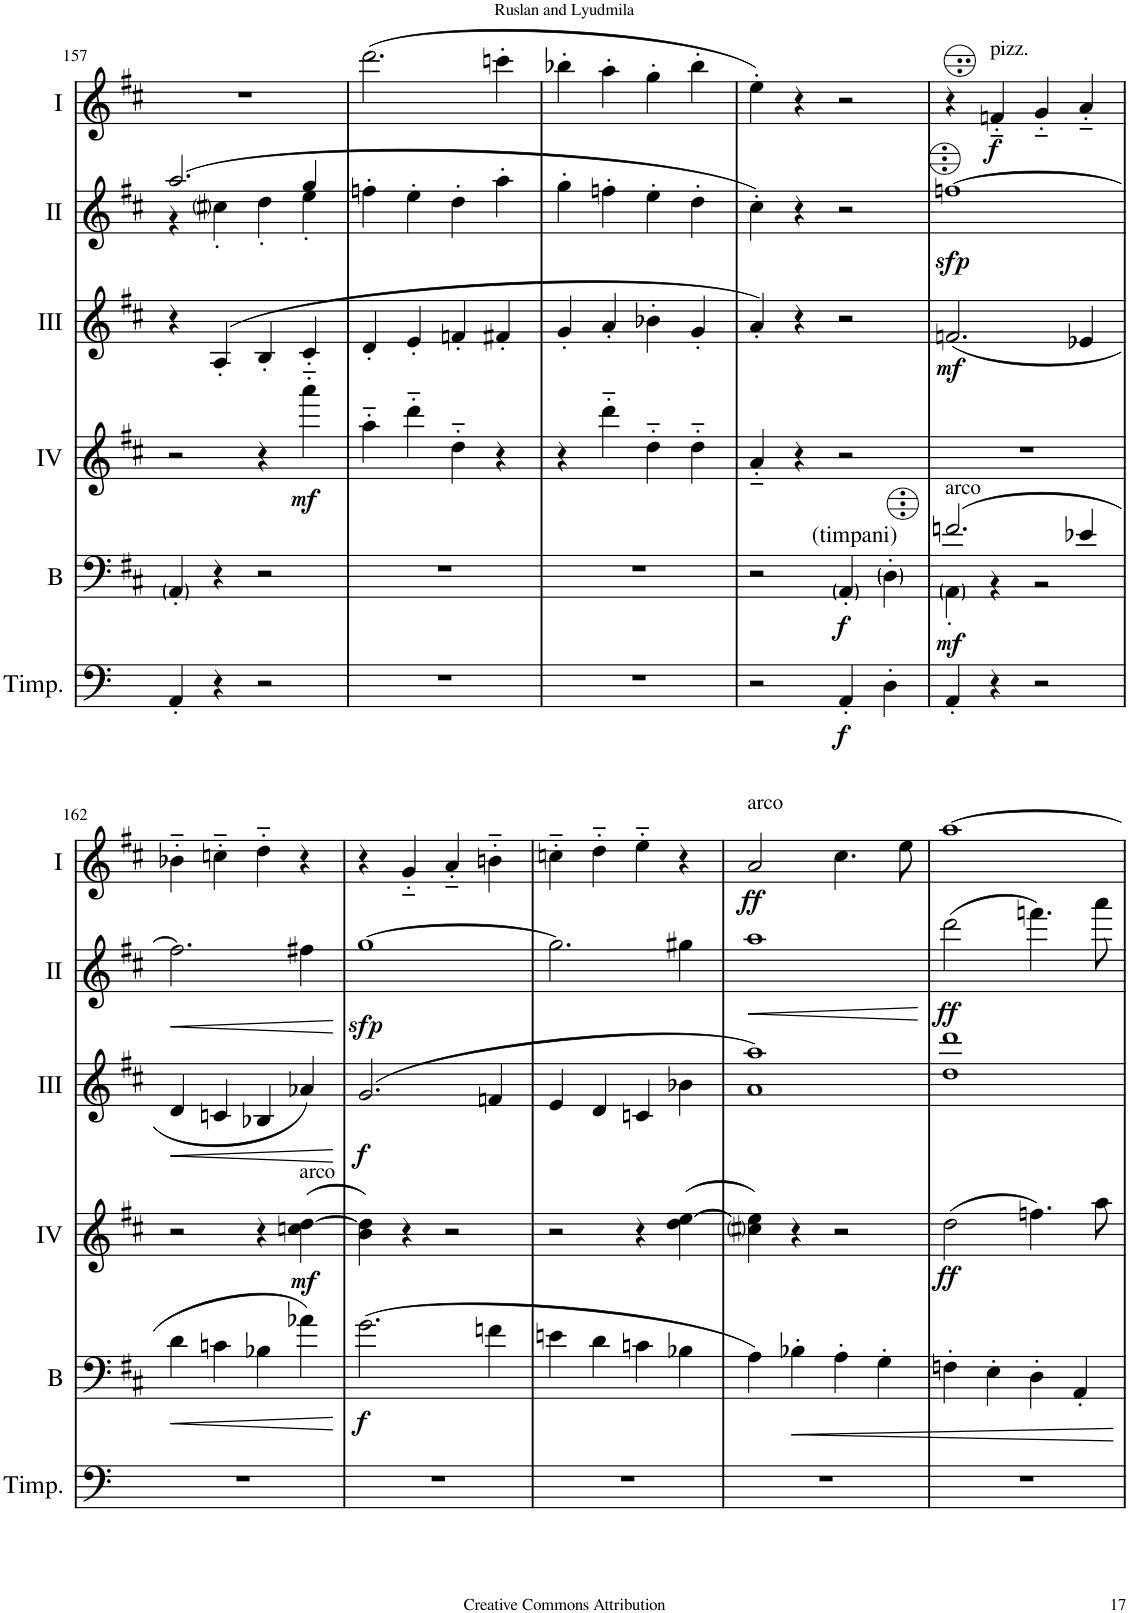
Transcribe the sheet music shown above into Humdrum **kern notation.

**kern	**dynam	**kern	**dynam	**kern	**dynam	**kern	**dynam	**kern	**dynam	**kern	**dynam
*part6	*part6	*part5	*part5	*part4	*part4	*part3	*part3	*part2	*part2	*part1	*part1
*staff6	*staff6	*staff5	*staff5	*staff4	*staff4	*staff3	*staff3	*staff2	*staff2	*staff1	*staff1
*I"Timpani	*	*I"Bass	*	*I"Acc. 4	*	*I"Acc. 3	*	*I"Acc. 2	*	*I"Acc. 1	*
*I'Timp.	*	*I'B	*	*	*	*	*	*	*	*	*
!!LO:PB:g=z
*clefF4	*	*clefF4	*	*clefG2	*	*clefG2	*	*clefG2	*	*clefG2	*
*	*	*Trd7c12	*	*Trd7c12	*	*Trd7c12	*	*	*	*	*
*k[f#c#]	*	*k[f#c#]	*	*k[f#c#]	*	*k[f#c#]	*	*k[f#c#]	*	*k[f#c#]	*
*M2/2	*	*M2/2	*	*M2/2	*	*M2/2	*	*M2/2	*	*M2/2	*
*met(c|)	*	*met(c|)	*	*met(c|)	*	*met(c|)	*	*met(c|)	*	*met(c|)	*
=157	=157	=157	=157	=157	=157	=157	=157	=157	=157	=157	=157
*	*	*	*	*	*	*	*	*^	*	*	*
4AA'/	.	4AA'/	.	2r	.	4r	.	(2.aa/	4r	.	1r	.
4r	.	4r	.	.	.	(4A'/	.	.	4cc#i'\	.	.	.
2r	.	2r	.	4r	.	4B'/	.	.	4dd'\	.	.	.
!	!	!	!	!	!LO:DY:b	!	!	!	!	!	!	!
.	.	.	.	4aaa'~\	mf	4c#'/	.	4gg/	4ee'\	.	.	.
*	*	*	*	*	*	*	*	*v	*v	*	*	*
=158	=158	=158	=158	=158	=158	=158	=158	=158	=158	=158	=158
1r	.	1r	.	4aa'~\	.	4d'/	.	4ffn'\	.	(2.ddd\	.
.	.	.	.	4ddd'~\	.	4e'/	.	4ee'\	.	.	.
.	.	.	.	4dd'~\	.	4fn'/	.	4dd'\	.	.	.
.	.	.	.	4r	.	4f#X'/	.	4aa'\	.	4cccn'\	.
=159	=159	=159	=159	=159	=159	=159	=159	=159	=159	=159	=159
1r	.	1r	.	4r	.	4g'/	.	4gg'\	.	4bb-X'\	.
.	.	.	.	4ddd'~\	.	4a'/	.	4ffn'\	.	4aa'\	.
.	.	.	.	4dd'~\	.	4b-X'\	.	4ee'\	.	4gg'\	.
.	.	.	.	4dd'~\	.	4g'/	.	4dd'\	.	4bb-'\	.
=160	=160	=160	=160	=160	=160	=160	=160	=160	=160	=160	=160
2r	.	2r	.	4a'~/	.	4a'/)	.	4cc#'\)	.	4ee'\)	.
.	.	.	.	4r	.	4r	.	4r	.	4r	.
!	!	!LO:TX:a:t=(timpani)	!	!	!	!	!	!	!	!	!
!	!LO:DY:b	!	!LO:DY:b	!	!	!	!	!	!	!	!
4AA'/	f	4AA'/	f	2r	.	2r	.	2r	.	2r	.
4D'\	.	4D'\	.	.	.	.	.	.	.	.	.
=161	=161	=161	=161	=161	=161	=161	=161	=161	=161	=161	=161
*	*	*^	*	*	*	*	*	*	*	*	*
!	!	!LO:TX:a:t=arco	!	!	!	!	!	!	!	!	!	!
!	!	!	!	!LO:DY:b	!	!	!	!LO:DY:b	!	!LO:DY:b	!	!
4AA'/	.	(2.fn/	4AA'\	mf	1r	.	(2.fn/	mf	[1fn	sfp	4r	.
!	!	!	!	!	!	!	!	!	!	!	!LO:TX:a:t=pizz.	!
!	!	!	!	!	!	!	!	!	!	!	!	!LO:DY:b
4r	.	.	4r	.	.	.	.	.	.	.	4fn'~/	f
2r	.	.	2r	.	.	.	.	.	.	.	4g'~/	.
.	.	4e-X/	.	.	.	.	4e-X/	.	.	.	4a'~/	.
*	*	*v	*v	*	*	*	*	*	*	*	*	*
!!LO:LB:g=z
=162	=162	=162	=162	=162	=162	=162	=162	=162	=162	=162	=162
!	!	!	!LO:HP:b	!	!	!	!LO:HP:b	!	!LO:HP:b	!	!
1r	.	4d\	<	2r	.	4d/	<	2.f\]	<	4b-X'~\	.
.	.	4cn\	.	.	.	4cn/	.	.	.	4ccn'~\	.
.	.	4B-X\	.	4r	.	4B-X/	.	.	.	4dd'~\	.
!	!	!	!	!LO:TX:a:t=arco	!	!	!	!	!	!	!
!	!	!	!	!	!LO:DY:b	!	!	!	!	!	!
.	.	4a-X\)	.	(4ccn\ [4dd\	mf	4a-X/)	.	4f#X\	.	4r	.
.	.	.	[	.	.	.	[	.	[	.	.
=163	=163	=163	=163	=163	=163	=163	=163	=163	=163	=163	=163
!	!	!	!LO:DY:b	!	!	!	!LO:DY:b	!	!LO:DY:b	!	!
1r	.	(2.g\	f	4b\ 4dd\])	.	(2.g/	f	[1g	sfp	4r	.
.	.	.	.	4r	.	.	.	.	.	4g'~/	.
.	.	.	.	2r	.	.	.	.	.	4a'~/	.
.	.	4fn\	.	.	.	4fn/	.	.	.	4bn'~\	.
=164	=164	=164	=164	=164	=164	=164	=164	=164	=164	=164	=164
1r	.	4en\	.	2r	.	4e/	.	2.g\]	.	4ccn'~\	.
.	.	4d\	.	.	.	4d/	.	.	.	4dd'~\	.
.	.	4cn\	.	4r	.	4cn/	.	.	.	4ee'~\	.
.	.	4B-X\	.	(4dd\ [4ee\	.	4b-X\	.	4g#X\	.	4r	.
=165	=165	=165	=165	=165	=165	=165	=165	=165	=165	=165	=165
!	!	!	!	!	!	!	!	!	!	!LO:TX:a:t=arco	!
!	!	!	!	!	!	!	!	!	!LO:HP:b	!	!LO:DY:b
1r	.	4A\)	.	4cc#i\ 4ee\])	.	1a 1aa)	.	1a	<	2a/	ff
!	!	!	!LO:HP:b	!	!	!	!	!	!	!	!
.	.	4B-X'\	<	4r	.	.	.	.	.	.	.
.	.	4A'\	.	2r	.	.	.	.	.	4.cc#\	.
.	.	4G'\	.	.	.	.	.	.	.	.	.
.	.	.	.	.	.	.	.	.	.	8ee\	.
.	.	.	.	.	.	.	.	.	[	.	.
=166	=166	=166	=166	=166	=166	=166	=166	=166	=166	=166	=166
!	!	!	!	!	!LO:DY:b	!	!	!	!LO:DY:b	!	!
1r	.	4Fn'\	.	(2dd\	ff	1dd 1ddd	.	(2dd\	ff	[1aa	.
.	.	4E'\	.	.	.	.	.	.	.	.	.
.	.	4D'\	.	4.ffn\)	.	.	.	4.ffn\)	.	.	.
.	.	4AA'/	.	.	.	.	.	.	.	.	.
.	.	.	.	8aa\	.	.	.	8aa\	.	.	.
.	.	.	[	.	.	.	.	.	.	.	.
=	=	=	=	=	=	=	=	=	=	=	=
*-	*-	*-	*-	*-	*-	*-	*-	*-	*-	*-	*-
